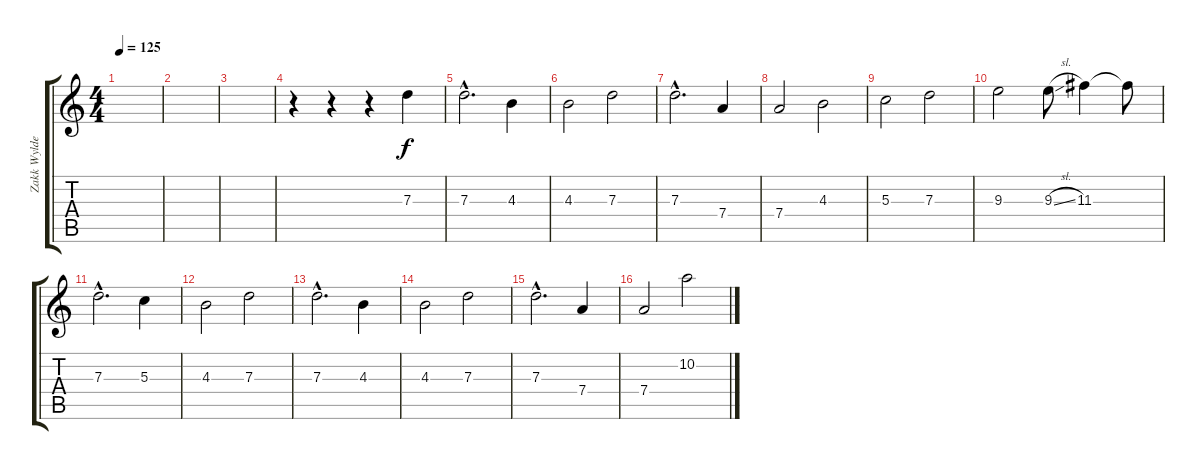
\track ("Zakk Wylde" "Zakk Wylde") {instrument acousticguitarsteel}
\staff {score tabs}
\tuning (E4 B3 G3 D3 A2 E2) {hide}
\ts (4 4)
\tempo 125
\clef g2
\ks c
|
|
|
r.4 r.4 r.4 7.3.4 |
7.3{hac}.2{d} 4.3.4 |
4.3.2 7.3.2 |
7.3{hac}.2{d} 7.4.4 |
7.4.2 4.3.2 |
5.3.2 7.3.2 |
9.3.2 9.3{sl}.8 11.3.4 11.3{t}.8 |
7.3{hac}.2{d} 5.3.4 |
4.3.2 7.3.2 |
7.3{hac}.2{d} 4.3.4 |
4.3.2 7.3.2 |
7.3{hac}.2{d} 7.4.4 |
7.4.2 10.2.2
